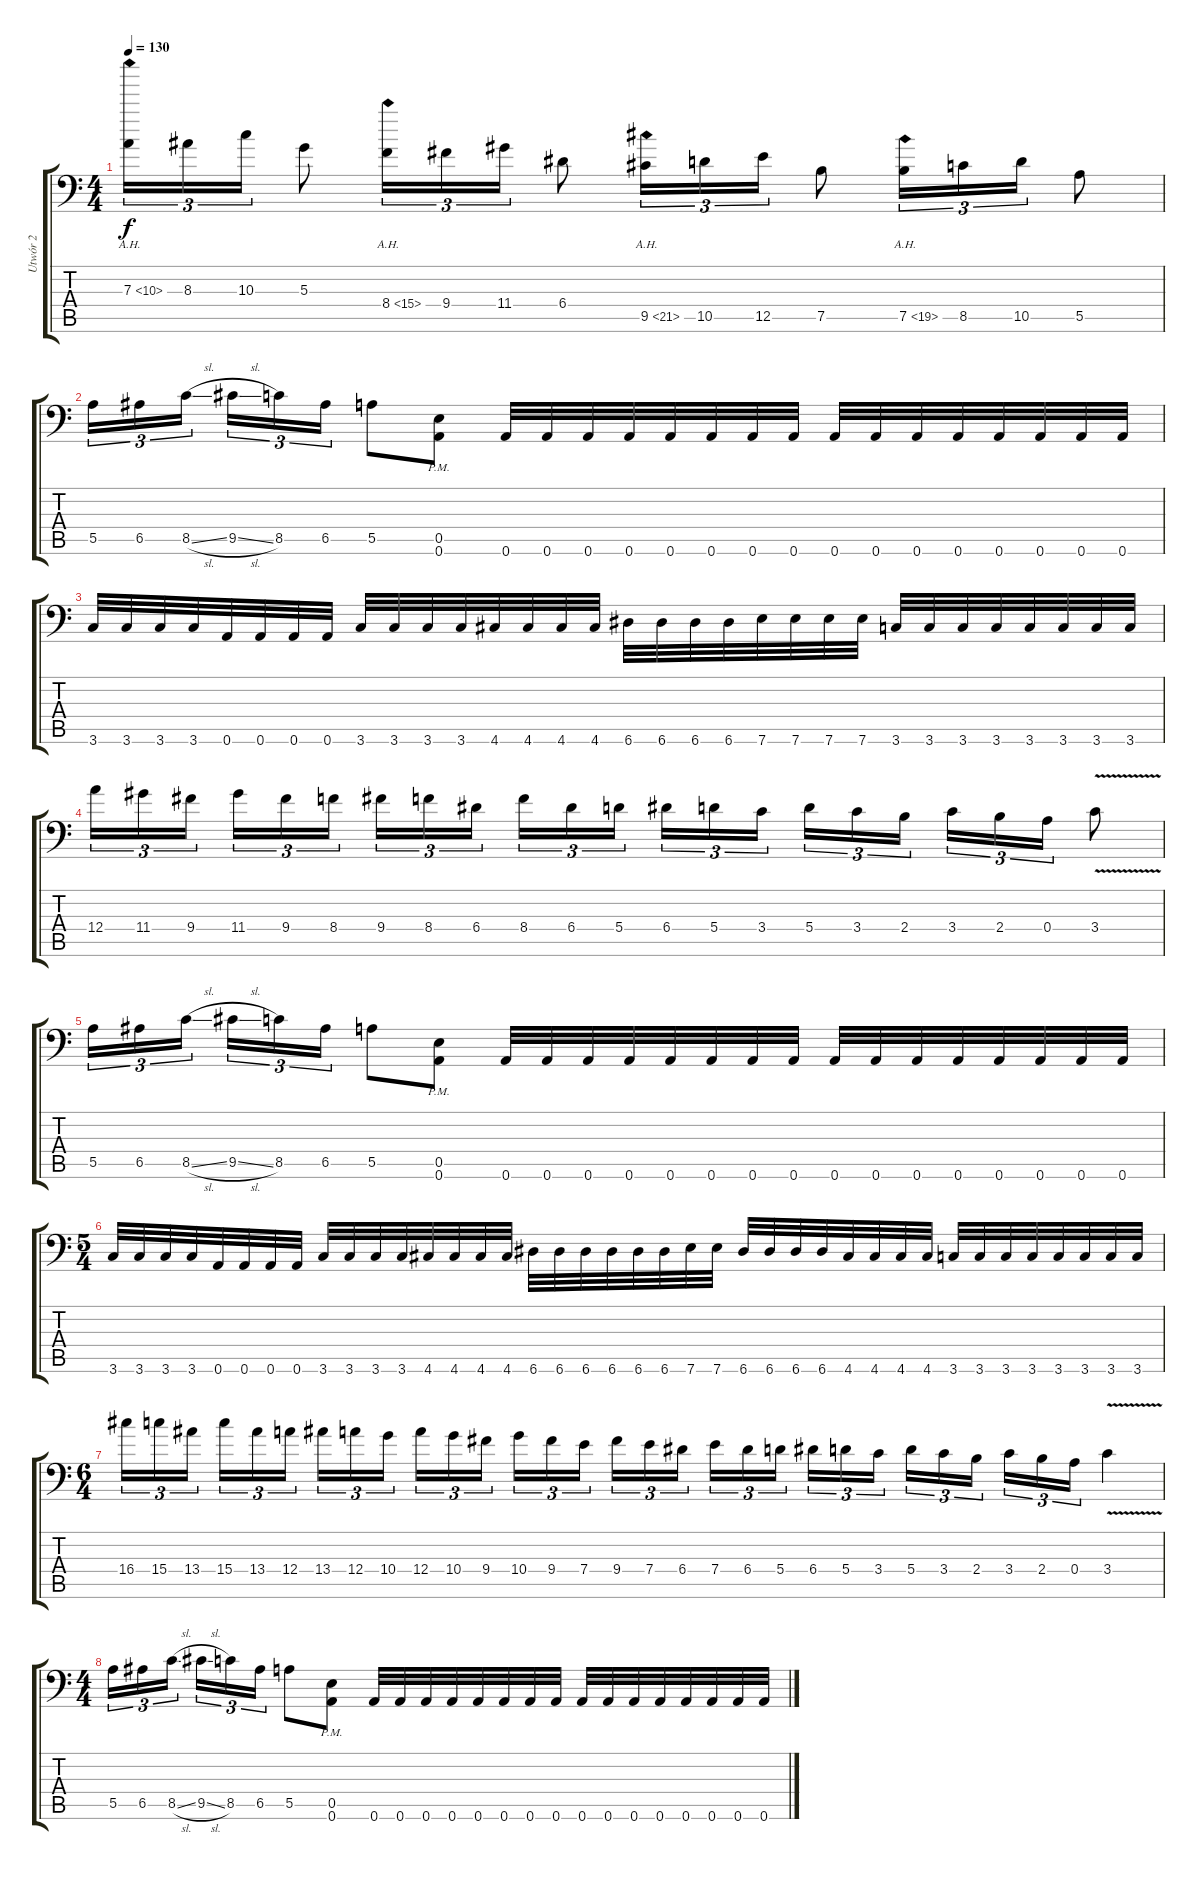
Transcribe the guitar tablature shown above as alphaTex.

\track ("Utwór 2" "Utwór 2") {instrument distortionguitar}
\staff {score tabs}
\tuning (B3 Gb3 D3 A2 E2 A1) {hide}
\ts (4 4)
\tempo 130
\clef f4
\ks c
7.3{ah 3}.16{tu (3 2) dy f} 8.3.16{tu (3 2)} 10.3.16{tu (3 2)} 5.3.8 8.4{ah 7}.16{tu (3 2)} 9.4.16{tu (3 2)} 11.4.16{tu (3 2)} 6.4.8 9.5{ah 12}.16{tu (3 2)} 10.5.16{tu (3 2)} 12.5.16{tu (3 2)} 7.5.8 7.5{ah 12}.16{tu (3 2)} 8.5.16{tu (3 2)} 10.5.16{tu (3 2)} 5.5.8 |
5.5.16{tu (3 2)} 6.5.16{tu (3 2)} 8.5{sl}.16{tu (3 2) beam splitsecondary} 9.5{sl}.16{tu (3 2)} 8.5.16{tu (3 2)} 6.5.16{tu (3 2)} 5.5.8 (0.5{pm} 0.6{pm}).8 0.6.32 0.6.32 0.6.32 0.6.32 0.6.32 0.6.32 0.6.32 0.6.32 0.6.32 0.6.32 0.6.32 0.6.32 0.6.32 0.6.32 0.6.32 0.6.32 |
3.6.32 3.6.32 3.6.32 3.6.32 0.6.32 0.6.32 0.6.32 0.6.32 3.6.32 3.6.32 3.6.32 3.6.32 4.6.32 4.6.32 4.6.32 4.6.32 6.6.32 6.6.32 6.6.32 6.6.32 7.6.32 7.6.32 7.6.32 7.6.32 3.6.32 3.6.32 3.6.32 3.6.32 3.6.32 3.6.32 3.6.32 3.6.32 |
12.4.16{tu (3 2)} 11.4.16{tu (3 2)} 9.4.16{tu (3 2) beam splitsecondary} 11.4.16{tu (3 2)} 9.4.16{tu (3 2)} 8.4.16{tu (3 2)} 9.4.16{tu (3 2)} 8.4.16{tu (3 2)} 6.4.16{tu (3 2) beam splitsecondary} 8.4.16{tu (3 2)} 6.4.16{tu (3 2)} 5.4.16{tu (3 2)} 6.4.16{tu (3 2)} 5.4.16{tu (3 2)} 3.4.16{tu (3 2) beam splitsecondary} 5.4.16{tu (3 2)} 3.4.16{tu (3 2)} 2.4.16{tu (3 2)} 3.4.16{tu (3 2)} 2.4.16{tu (3 2)} 0.4.16{tu (3 2)} 3.4{v}.8 |
5.5.16{tu (3 2)} 6.5.16{tu (3 2)} 8.5{sl}.16{tu (3 2) beam splitsecondary} 9.5{sl}.16{tu (3 2)} 8.5.16{tu (3 2)} 6.5.16{tu (3 2)} 5.5.8 (0.5{pm} 0.6{pm}).8 0.6.32 0.6.32 0.6.32 0.6.32 0.6.32 0.6.32 0.6.32 0.6.32 0.6.32 0.6.32 0.6.32 0.6.32 0.6.32 0.6.32 0.6.32 0.6.32 |
\ts (5 4)
3.6.32 3.6.32 3.6.32 3.6.32 0.6.32 0.6.32 0.6.32 0.6.32 3.6.32 3.6.32 3.6.32 3.6.32 4.6.32 4.6.32 4.6.32 4.6.32 6.6.32 6.6.32 6.6.32 6.6.32 6.6.32 6.6.32 7.6.32 7.6.32 6.6.32 6.6.32 6.6.32 6.6.32 4.6.32 4.6.32 4.6.32 4.6.32 3.6.32 3.6.32 3.6.32 3.6.32 3.6.32 3.6.32 3.6.32 3.6.32 |
\ts (6 4)
16.4.16{tu (3 2)} 15.4.16{tu (3 2)} 13.4.16{tu (3 2) beam splitsecondary} 15.4.16{tu (3 2)} 13.4.16{tu (3 2)} 12.4.16{tu (3 2) beam splitsecondary} 13.4.16{tu (3 2)} 12.4.16{tu (3 2)} 10.4.16{tu (3 2) beam splitsecondary} 12.4.16{tu (3 2)} 10.4.16{tu (3 2)} 9.4.16{tu (3 2) beam splitsecondary} 10.4.16{tu (3 2)} 9.4.16{tu (3 2)} 7.4.16{tu (3 2) beam splitsecondary} 9.4.16{tu (3 2)} 7.4.16{tu (3 2)} 6.4.16{tu (3 2)} 7.4.16{tu (3 2)} 6.4.16{tu (3 2)} 5.4.16{tu (3 2) beam splitsecondary} 6.4.16{tu (3 2)} 5.4.16{tu (3 2)} 3.4.16{tu (3 2) beam splitsecondary} 5.4.16{tu (3 2)} 3.4.16{tu (3 2)} 2.4.16{tu (3 2) beam splitsecondary} 3.4.16{tu (3 2)} 2.4.16{tu (3 2)} 0.4.16{tu (3 2)} 3.4{v}.4 |
\ts (4 4)
5.5.16{tu (3 2)} 6.5.16{tu (3 2)} 8.5{sl}.16{tu (3 2) beam splitsecondary} 9.5{sl}.16{tu (3 2)} 8.5.16{tu (3 2)} 6.5.16{tu (3 2)} 5.5.8 (0.5{pm} 0.6{pm}).8 0.6.32 0.6.32 0.6.32 0.6.32 0.6.32 0.6.32 0.6.32 0.6.32 0.6.32 0.6.32 0.6.32 0.6.32 0.6.32 0.6.32 0.6.32 0.6.32
